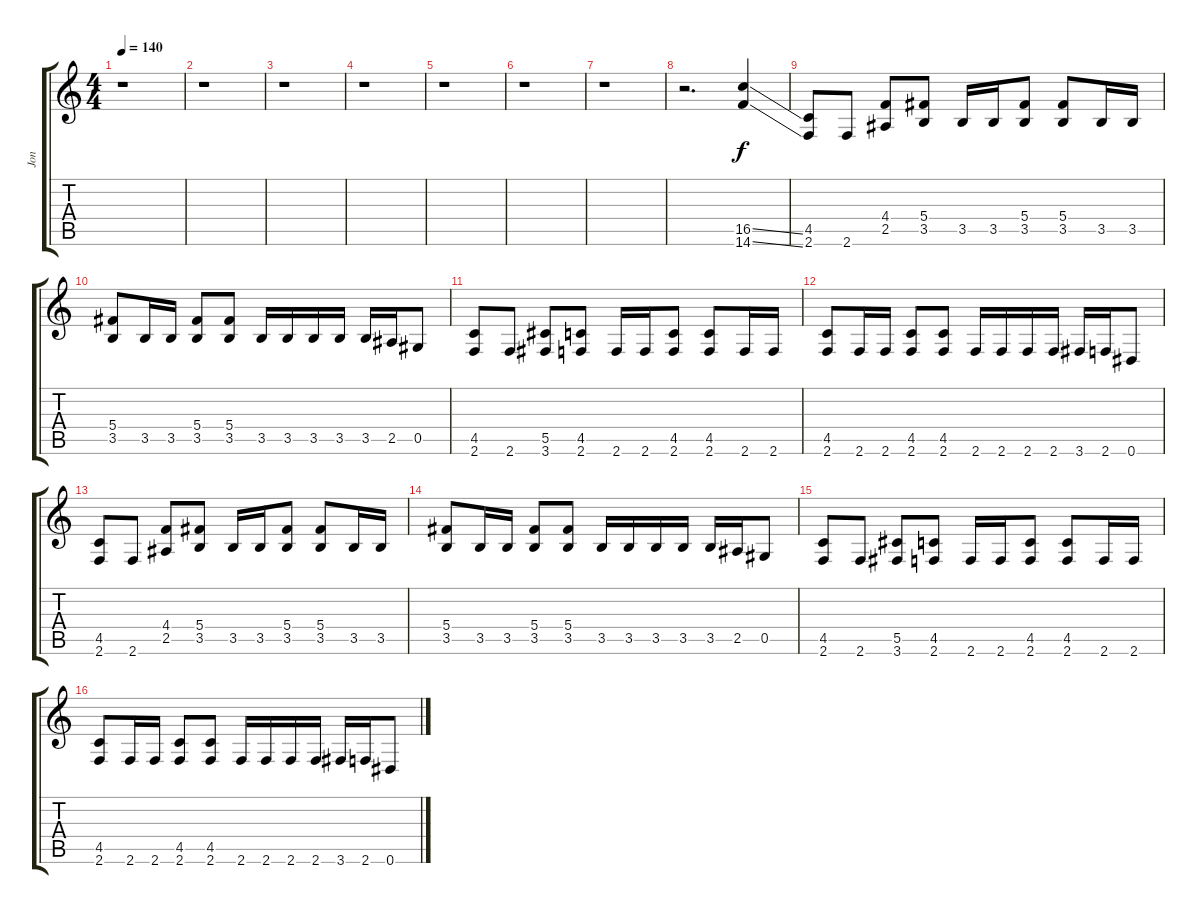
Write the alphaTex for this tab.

\track ("Jon" "Jon") {instrument distortionguitar}
\staff {score tabs}
\tuning (Eb4 Bb3 Gb3 Db3 Ab2 Eb2) {hide}
\ts (4 4)
\tempo 140
\clef g2
\ks c
r.1{dy f} |
r.1 |
r.1 |
r.1 |
r.1 |
r.1 |
r.1 |
r.2{d} (16.5{ss} 14.6{ss}).4 |
(4.5 2.6).8 2.6.8 (4.4 2.5).8 (5.4 3.5).8 3.5.16 3.5.16 (5.4 3.5).8 (5.4 3.5).8 3.5.16 3.5.16 |
(5.4 3.5).8 3.5.16 3.5.16 (5.4 3.5).8 (5.4 3.5).8 3.5.16 3.5.16 3.5.16 3.5.16 3.5.16 2.5.16 0.5.8 |
(4.5 2.6).8 2.6.8 (5.5 3.6).8 (4.5 2.6).8 2.6.16 2.6.16 (4.5 2.6).8 (4.5 2.6).8 2.6.16 2.6.16 |
(4.5 2.6).8 2.6.16 2.6.16 (4.5 2.6).8 (4.5 2.6).8 2.6.16 2.6.16 2.6.16 2.6.16 3.6.16 2.6.16 0.6.8 |
(4.5 2.6).8 2.6.8 (4.4 2.5).8 (5.4 3.5).8 3.5.16 3.5.16 (5.4 3.5).8 (5.4 3.5).8 3.5.16 3.5.16 |
(5.4 3.5).8 3.5.16 3.5.16 (5.4 3.5).8 (5.4 3.5).8 3.5.16 3.5.16 3.5.16 3.5.16 3.5.16 2.5.16 0.5.8 |
(4.5 2.6).8 2.6.8 (5.5 3.6).8 (4.5 2.6).8 2.6.16 2.6.16 (4.5 2.6).8 (4.5 2.6).8 2.6.16 2.6.16 |
(4.5 2.6).8 2.6.16 2.6.16 (4.5 2.6).8 (4.5 2.6).8 2.6.16 2.6.16 2.6.16 2.6.16 3.6.16 2.6.16 0.6.8
